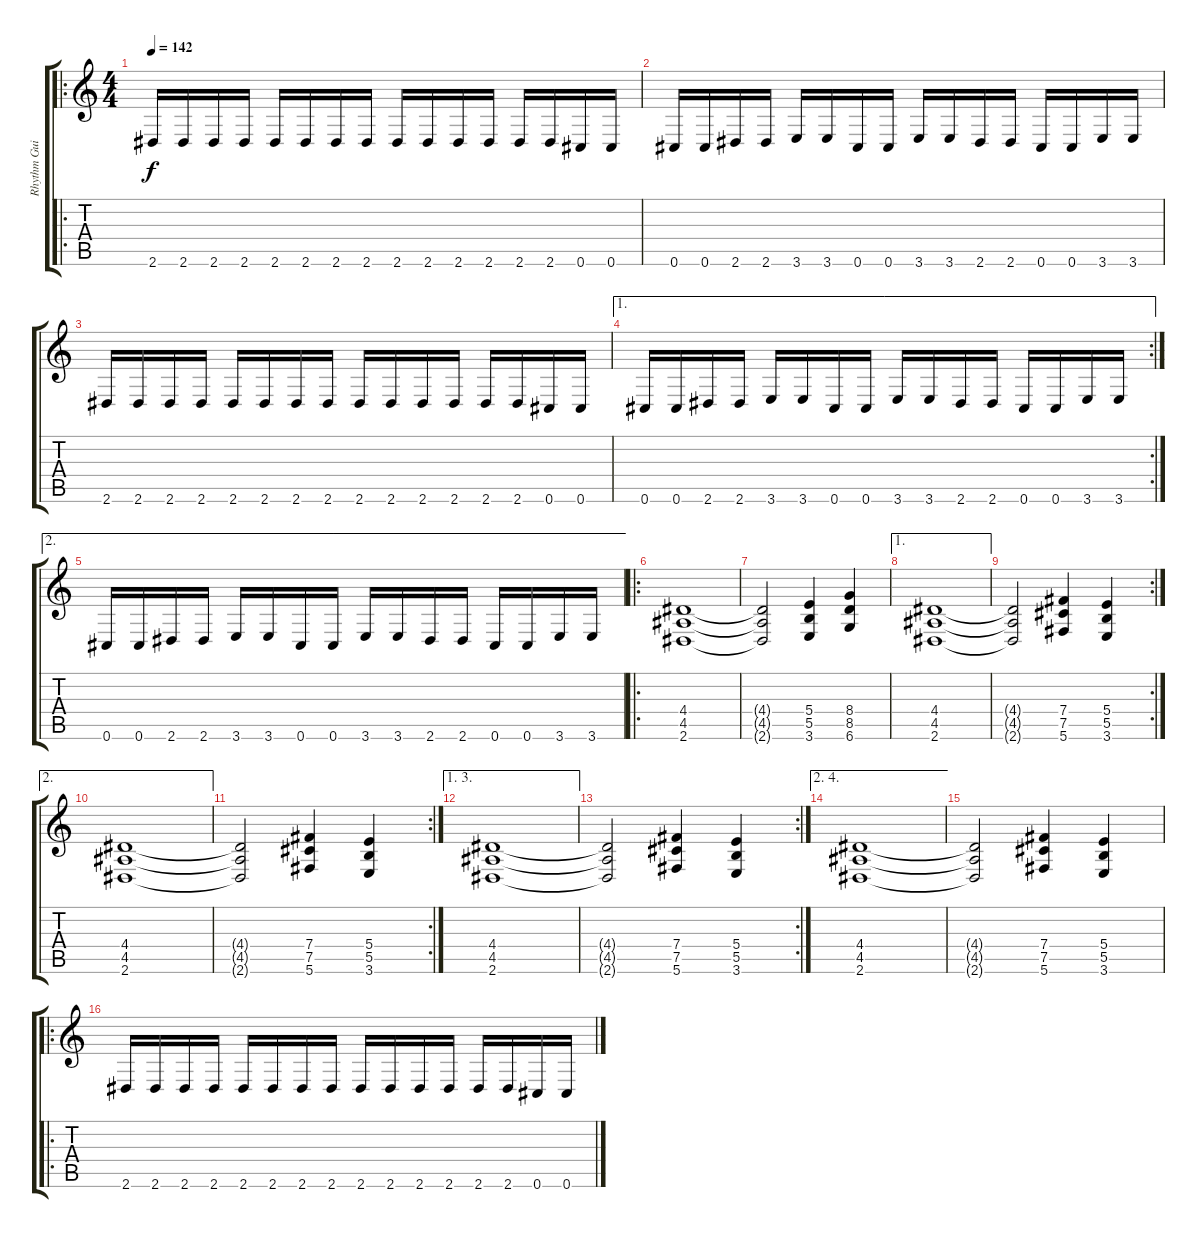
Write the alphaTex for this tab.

\track ("Rhythm Guitar" "Rhythm Gui") {instrument overdrivenguitar}
\staff {score tabs}
\tuning (Db4 Ab3 E3 B2 Gb2 Db2) {hide}
\ro
\ts (4 4)
\tempo 142
\clef g2
\ks c
2.6.16{dy f} 2.6.16 2.6.16 2.6.16 2.6.16 2.6.16 2.6.16 2.6.16 2.6.16 2.6.16 2.6.16 2.6.16 2.6.16 2.6.16 0.6.16 0.6.16 |
0.6.16 0.6.16 2.6.16 2.6.16 3.6.16 3.6.16 0.6.16 0.6.16 3.6.16 3.6.16 2.6.16 2.6.16 0.6.16 0.6.16 3.6.16 3.6.16 |
2.6.16 2.6.16 2.6.16 2.6.16 2.6.16 2.6.16 2.6.16 2.6.16 2.6.16 2.6.16 2.6.16 2.6.16 2.6.16 2.6.16 0.6.16 0.6.16 |
\ae 1
\rc 2
0.6.16 0.6.16 2.6.16 2.6.16 3.6.16 3.6.16 0.6.16 0.6.16 3.6.16 3.6.16 2.6.16 2.6.16 0.6.16 0.6.16 3.6.16 3.6.16 |
\ae 2
0.6.16 0.6.16 2.6.16 2.6.16 3.6.16 3.6.16 0.6.16 0.6.16 3.6.16 3.6.16 2.6.16 2.6.16 0.6.16 0.6.16 3.6.16 3.6.16 |
\ro
(4.4 4.5 2.6).1 |
(4.4{t} 4.5{t} 2.6{t}).2 (5.4 5.5 3.6).4 (8.4 8.5 6.6).4 |
\ae 1
(4.4 4.5 2.6).1 |
\rc 2
(4.4{t} 4.5{t} 2.6{t}).2 (7.4 7.5 5.6).4 (5.4 5.5 3.6).4 |
\ae 2
(4.4 4.5 2.6).1 |
\rc 2
(4.4{t} 4.5{t} 2.6{t}).2 (7.4 7.5 5.6).4 (5.4 5.5 3.6).4 |
\ae (1 3)
(4.4 4.5 2.6).1 |
\rc 2
(4.4{t} 4.5{t} 2.6{t}).2 (7.4 7.5 5.6).4 (5.4 5.5 3.6).4 |
\ae (2 4)
(4.4 4.5 2.6).1 |
(4.4{t} 4.5{t} 2.6{t}).2 (7.4 7.5 5.6).4 (5.4 5.5 3.6).4 |
\ro
2.6.16 2.6.16 2.6.16 2.6.16 2.6.16 2.6.16 2.6.16 2.6.16 2.6.16 2.6.16 2.6.16 2.6.16 2.6.16 2.6.16 0.6.16 0.6.16
